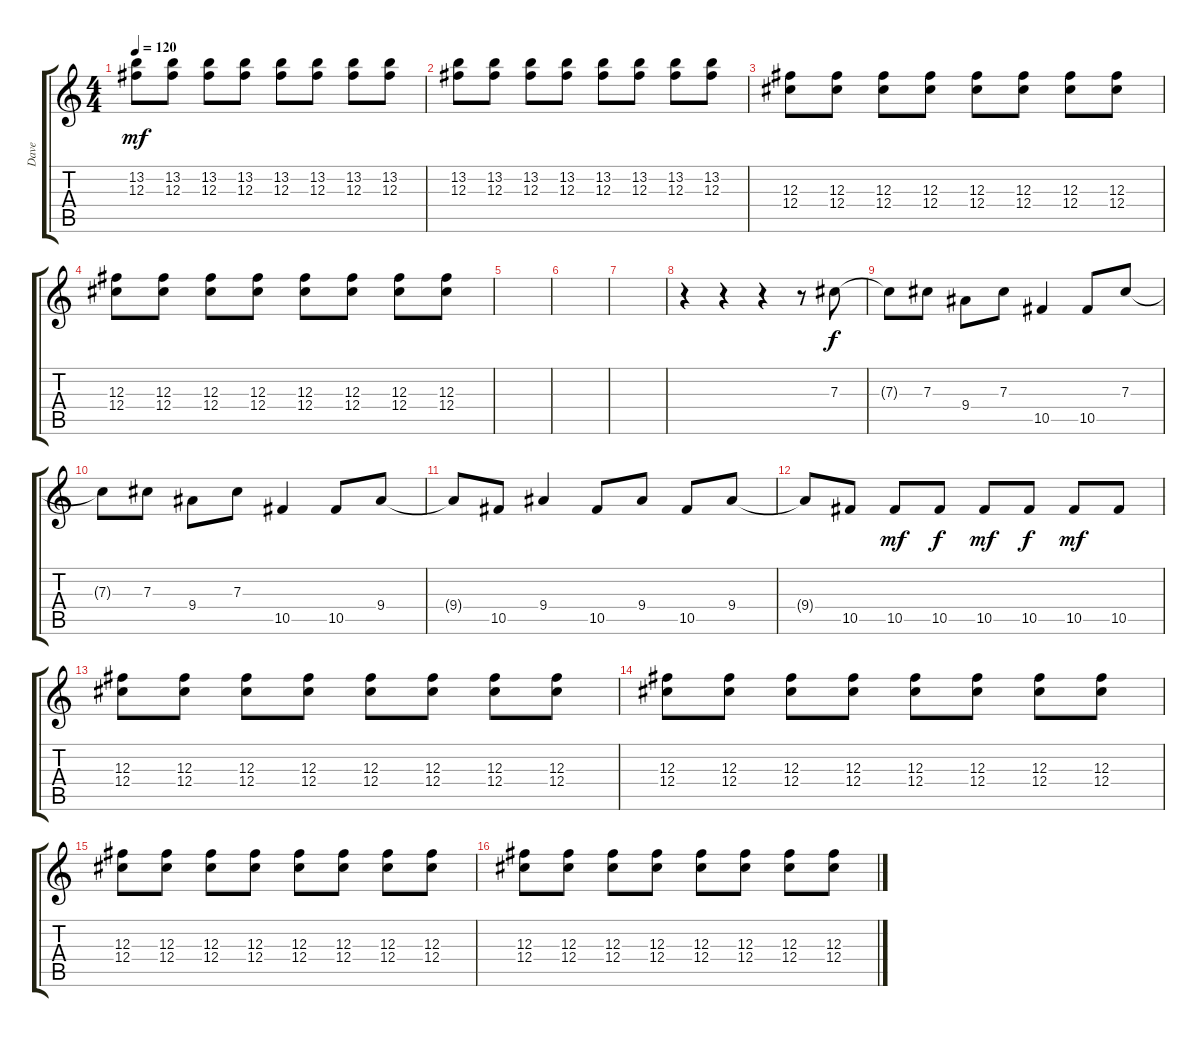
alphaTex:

\track ("Dave" "Dave") {instrument overdrivenguitar}
\staff {score tabs}
\tuning (Eb4 Bb3 Gb3 Db3 Ab2 Eb2) {hide}
\ts (4 4)
\tempo 120
\clef g2
\ks c
(13.2 12.3).8{dy mf} (13.2 12.3).8 (13.2 12.3).8 (13.2 12.3).8 (13.2 12.3).8 (13.2 12.3).8 (13.2 12.3).8 (13.2 12.3).8 |
(13.2 12.3).8 (13.2 12.3).8 (13.2 12.3).8 (13.2 12.3).8 (13.2 12.3).8 (13.2 12.3).8 (13.2 12.3).8 (13.2 12.3).8 |
(12.3 12.4).8 (12.3 12.4).8 (12.3 12.4).8 (12.3 12.4).8 (12.3 12.4).8 (12.3 12.4).8 (12.3 12.4).8 (12.3 12.4).8 |
(12.3 12.4).8 (12.3 12.4).8 (12.3 12.4).8 (12.3 12.4).8 (12.3 12.4).8 (12.3 12.4).8 (12.3 12.4).8 (12.3 12.4).8 |
|
|
|
r.4{volume 12} r.4 r.4 r.8 7.3.8{dy f} |
7.3{t}.8 7.3.8 9.4.8 7.3.8 10.5.4 10.5.8 7.3.8 |
7.3{t}.8 7.3.8 9.4.8 7.3.8 10.5.4 10.5.8 9.4.8 |
9.4{t}.8 10.5.8 9.4.4 10.5.8 9.4.8 10.5.8 9.4.8 |
9.4{t}.8 10.5.8 10.5.8{dy mf} 10.5.8{dy f} 10.5.8{dy mf} 10.5.8{dy f} 10.5.8{dy mf} 10.5.8 |
(12.3 12.4).8 (12.3 12.4).8 (12.3 12.4).8 (12.3 12.4).8 (12.3 12.4).8 (12.3 12.4).8 (12.3 12.4).8 (12.3 12.4).8 |
(12.3 12.4).8 (12.3 12.4).8 (12.3 12.4).8 (12.3 12.4).8 (12.3 12.4).8 (12.3 12.4).8 (12.3 12.4).8 (12.3 12.4).8 |
(12.3 12.4).8 (12.3 12.4).8 (12.3 12.4).8 (12.3 12.4).8 (12.3 12.4).8 (12.3 12.4).8 (12.3 12.4).8 (12.3 12.4).8 |
(12.3 12.4).8 (12.3 12.4).8 (12.3 12.4).8 (12.3 12.4).8 (12.3 12.4).8 (12.3 12.4).8 (12.3 12.4).8 (12.3 12.4).8
